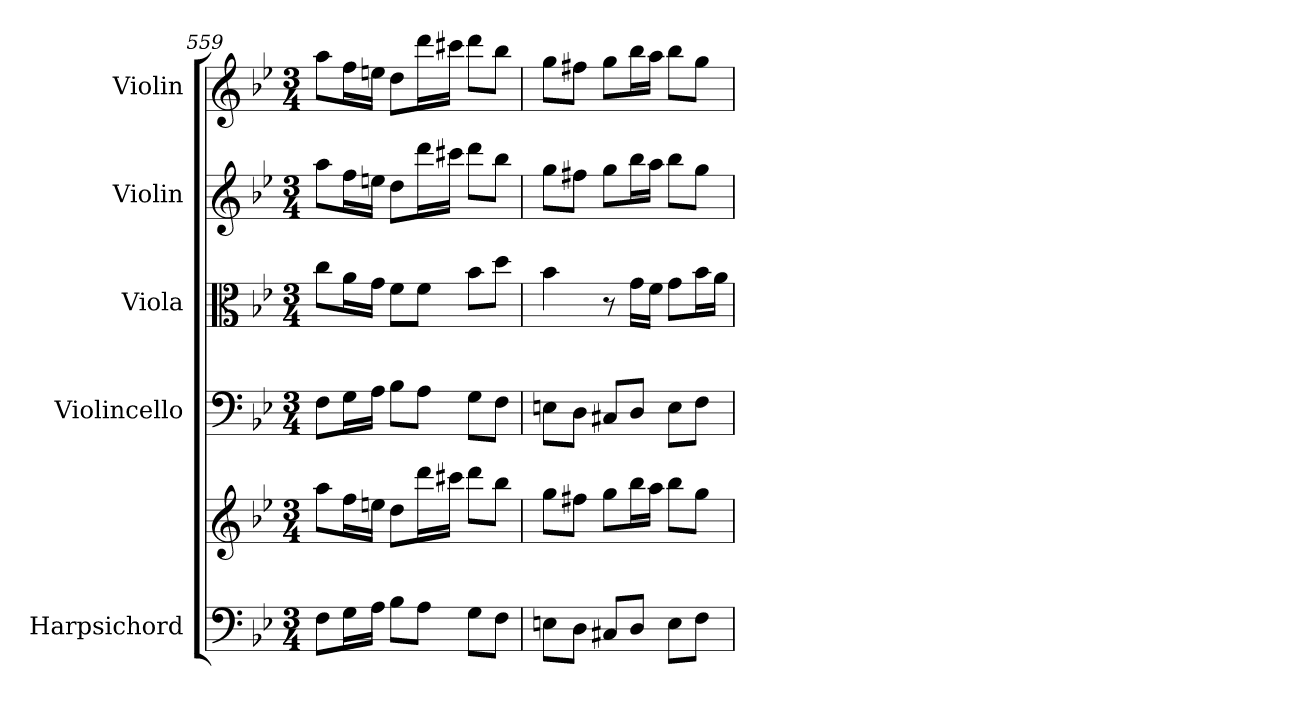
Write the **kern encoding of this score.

**kern	**kern	**kern	**kern	**kern	**kern
*part5	*part5	*part4	*part3	*part2	*part1
*staff6	*staff5	*staff4	*staff3	*staff2	*staff1
*I"Harpsichord	*	*I"Violincello	*I"Viola	*I"Violin	*I"Violin
*I'Hpschd	*	*I'Vc	*I'Vla	*I'Vln	*I'Vln
*clefF4	*clefG2	*clefF4	*clefC3	*clefG2	*clefG2
*k[b-e-]	*k[b-e-]	*k[b-e-]	*k[b-e-]	*k[b-e-]	*k[b-e-]
*M3/4	*M3/4	*M3/4	*M3/4	*M3/4	*M3/4
=559	=559	=559	=559	=559	=559
8F\L	8aa\L	8F\L	8cc\L	8aa\L	8aa\L
16G\L	16ff\L	16G\L	16a\L	16ff\L	16ff\L
16A\JJ	16een\JJ	16A\JJ	16g\JJ	16een\JJ	16een\JJ
8B-\L	8dd\L	8B-\L	8f\L	8dd\L	8dd\L
8A\J	16ddd\L	8A\J	8f\J	16ddd\L	16ddd\L
.	16ccc#X\JJ	.	.	16ccc#X\JJ	16ccc#X\JJ
8G\L	8ddd\L	8G\L	8b-\L	8ddd\L	8ddd\L
8F\J	8bb-\J	8F\J	8dd\J	8bb-\J	8bb-\J
!!LO:PB:g=z
=560	=560	=560	=560	=560	=560
8En\L	8gg\L	8En\L	4b-\	8gg\L	8gg\L
8D\J	8ff#X\J	8D\J	.	8ff#X\J	8ff#X\J
8C#X/L	8gg\L	8C#X/L	8r	8gg\L	8gg\L
8D/J	16bb-\L	8D/J	16g\LL	16bb-\L	16bb-\L
.	16aa\JJ	.	16f\JJ	16aa\JJ	16aa\JJ
8E\L	8bb-\L	8E\L	8g\L	8bb-\L	8bb-\L
8F\J	8gg\J	8F\J	16b-\L	8gg\J	8gg\J
.	.	.	16a\JJ	.	.
=	=	=	=	=	=
*-	*-	*-	*-	*-	*-
